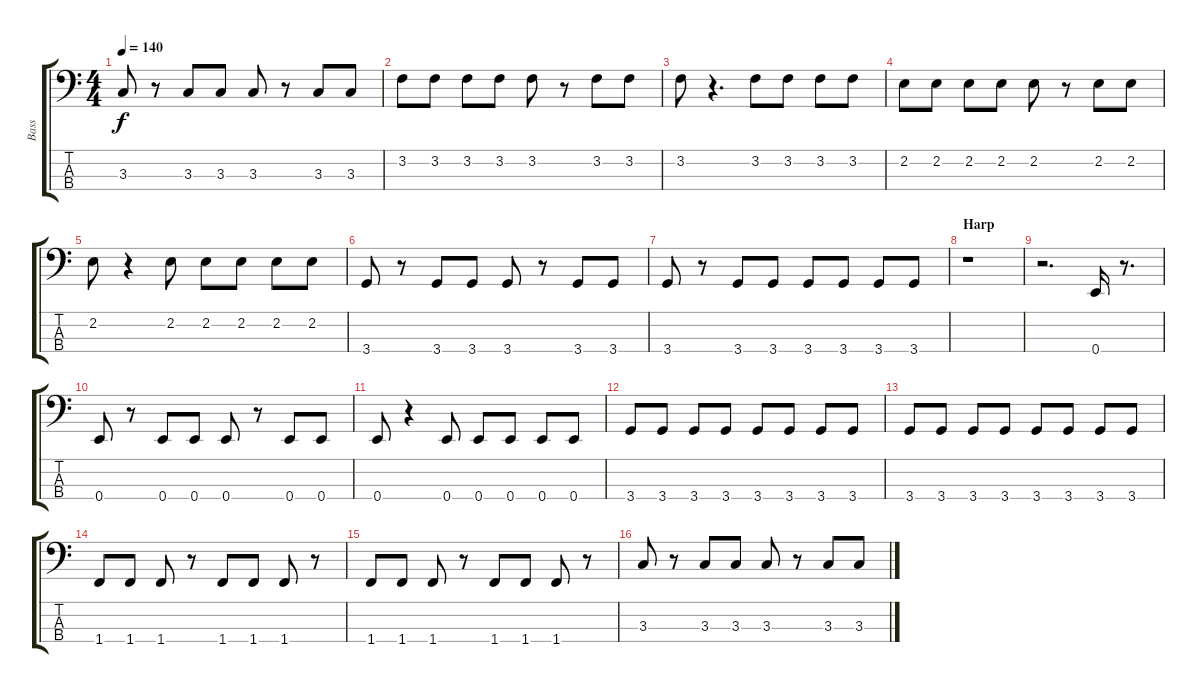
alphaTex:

\track ("Bass" "Bass") {instrument electricbasspick}
\staff {score tabs}
\tuning (G2 D2 A1 E1) {hide}
\ts (4 4)
\tempo 140
\clef f4
\ks c
3.3.8{dy f} r.8 3.3.8 3.3.8 3.3.8 r.8 3.3.8 3.3.8 |
3.2.8 3.2.8 3.2.8 3.2.8 3.2.8 r.8 3.2.8 3.2.8 |
3.2.8 r.4{d} 3.2.8 3.2.8 3.2.8 3.2.8 |
2.2.8 2.2.8 2.2.8 2.2.8 2.2.8 r.8 2.2.8 2.2.8 |
2.2.8 r.4 2.2.8 2.2.8 2.2.8 2.2.8 2.2.8 |
3.4.8 r.8 3.4.8 3.4.8 3.4.8 r.8 3.4.8 3.4.8 |
3.4.8 r.8 3.4.8 3.4.8 3.4.8 3.4.8 3.4.8 3.4.8 |
\section ("" "Harp")
r.1 |
r.2{d} 0.4.16 r.8{d} |
0.4.8 r.8 0.4.8 0.4.8 0.4.8 r.8 0.4.8 0.4.8 |
0.4.8 r.4 0.4.8 0.4.8 0.4.8 0.4.8 0.4.8 |
3.4.8 3.4.8 3.4.8 3.4.8 3.4.8 3.4.8 3.4.8 3.4.8 |
3.4.8 3.4.8 3.4.8 3.4.8 3.4.8 3.4.8 3.4.8 3.4.8 |
1.4.8 1.4.8 1.4.8 r.8 1.4.8 1.4.8 1.4.8 r.8 |
1.4.8 1.4.8 1.4.8 r.8 1.4.8 1.4.8 1.4.8 r.8 |
3.3.8 r.8 3.3.8 3.3.8 3.3.8 r.8 3.3.8 3.3.8
